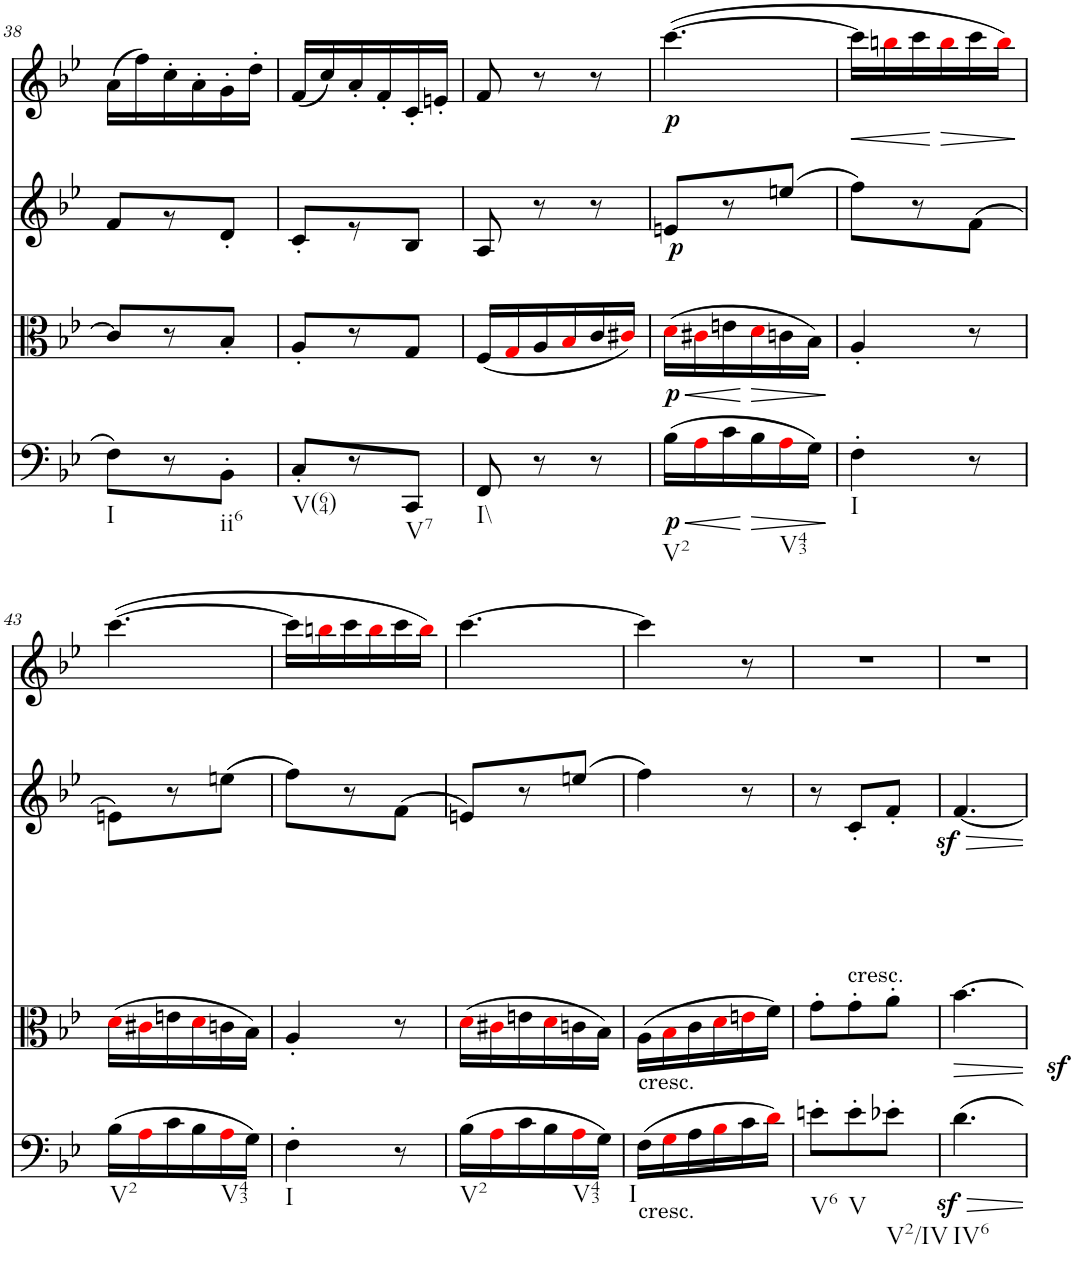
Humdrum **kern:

**kern	**dynam	**kern	**dynam	**kern	**dynam	**kern	**dynam
*part4	*part4	*part3	*part3	*part2	*part2	*part1	*part1
*staff4	*staff4	*staff3	*staff3	*staff2	*staff2	*staff1	*staff1
*I"Violoncello	*	*I"Viola	*	*I"Violin II	*	*I"Violin I	*
*I'Vc	*	*I'Vla	*	*I'Vln	*	*I'Vln	*
!!LO:PB:g=z
*clefF4	*	*clefC3	*	*clefG2	*	*clefG2	*
*k[b-e-]	*	*k[b-e-]	*	*k[b-e-]	*	*k[b-e-]	*
*M3/8	*	*M3/8	*	*M3/8	*	*M3/8	*
=38	=38	=38	=38	=38	=38	=38	=38
!LO:TX:b:t=I	!	!	!	!	!	!	!
8F\L	.	8c/L]	.	8f/L	.	(16a\LL	.
.	.	.	.	.	.	16ff\)	.
8r	.	8r	.	8r	.	16cc'\	.
.	.	.	.	.	.	16a'\	.
!LO:TX:b:t=ii6	!	!	!	!	!	!	!
8BB-'\J	.	8B-'/J	.	8d'/J	.	16g'\	.
.	.	.	.	.	.	16dd'\JJ	.
=39	=39	=39	=39	=39	=39	=39	=39
!LO:TX:b:t=V(64)	!	!	!	!	!	!	!
8C'/L	.	8A'/L	.	8c'/L	.	(16f/LL	.
.	.	.	.	.	.	16cc/)	.
8r	.	8r	.	8r	.	16a'/	.
.	.	.	.	.	.	16f'/	.
!LO:TX:b:t=V7	!	!	!	!	!	!	!
8CC/J	.	8G/J	.	8B-/J	.	16c'/	.
.	.	.	.	.	.	16en'/JJ	.
=40	=40	=40	=40	=40	=40	=40	=40
!LO:TX:b:t=I\\	!	!	!	!	!	!	!
8FF/	.	(16F/LL	.	8A/	.	8f/	.
.	.	16Gi/	.	.	.	.	.
8r	.	16A/	.	8r	.	8r	.
.	.	16B-i/	.	.	.	.	.
8r	.	16c/	.	8r	.	8r	.
.	.	16c#Xi/JJ)	.	.	.	.	.
=41	=41	=41	=41	=41	=41	=41	=41
!LO:TX:b:t=V2	!	!	!	!	!	!	!
!	!LO:HP:b	!	!LO:HP:b	!	!	!	!
!	!LO:DY:n=1:b	!	!LO:DY:n=1:b	!	!LO:DY:b	!	!LO:DY:b
(16B-\LL	< p	(16di\LL	< p	8en/L	p	([4.ccc\	p
16Ai\	.	16c#Xi\	.	.	.	.	.
16c\	.	16en\	.	8r	.	.	.
!	!LO:HP:n=1:b	!	!LO:HP:n=1:b	!	!	!	!
16B-\	[ >	16di\	[ >	.	.	.	.
!LO:TX:b:t=V43	!	!	!	!	!	!	!
16Ai\	.	16cn\	.	(8een/J	.	.	.
16G\JJ)	.	16B-\JJ)	.	.	.	.	.
.	]	.	]	.	.	.	.
=42	=42	=42	=42	=42	=42	=42	=42
!LO:TX:b:t=I	!	!	!	!	!	!	!
!	!	!	!	!	!	!	!LO:HP:b
4F'\	.	4A'/	.	8ff\L)	.	16ccc\LL]	<
.	.	.	.	.	.	16bbni\	.
.	.	.	.	8r	.	16ccc\	.
!	!	!	!	!	!	!	!LO:HP:n=1:b
.	.	.	.	.	.	16bbi\	[ >
8r	.	8r	.	(8f\J	.	16ccc\	.
.	.	.	.	.	.	16bbi\JJ)	.
.	.	.	.	.	.	.	]
!!LO:LB:g=z
=43	=43	=43	=43	=43	=43	=43	=43
!LO:TX:b:t=V2	!	!	!	!	!	!	!
(16B-\LL	.	(16di\LL	.	8en\L)	.	([4.ccc\	.
16Ai\	.	16c#Xi\	.	.	.	.	.
16c\	.	16en\	.	8r	.	.	.
16B-\	.	16di\	.	.	.	.	.
!LO:TX:b:t=V43	!	!	!	!	!	!	!
16Ai\	.	16cn\	.	(8een\J	.	.	.
16G\JJ)	.	16B-\JJ)	.	.	.	.	.
=44	=44	=44	=44	=44	=44	=44	=44
!LO:TX:b:t=I	!	!	!	!	!	!	!
4F'\	.	4A'/	.	8ff\L)	.	16ccc\LL]	.
.	.	.	.	.	.	16bbni\	.
.	.	.	.	8r	.	16ccc\	.
.	.	.	.	.	.	16bbi\	.
8r	.	8r	.	(8f\J	.	16ccc\	.
.	.	.	.	.	.	16bbi\JJ)	.
=45	=45	=45	=45	=45	=45	=45	=45
!LO:TX:b:t=V2	!	!	!	!	!	!	!
(16B-\LL	.	(16di\LL	.	8en/L)	.	[4.ccc\	.
16Ai\	.	16c#Xi\	.	.	.	.	.
16c\	.	16en\	.	8r	.	.	.
16B-\	.	16di\	.	.	.	.	.
!LO:TX:b:t=V43	!	!	!	!	!	!	!
16Ai\	.	16cn\	.	(8een/J	.	.	.
16G\JJ)	.	16B-\JJ)	.	.	.	.	.
=46	=46	=46	=46	=46	=46	=46	=46
!	!	!LO:TX:b:t=cresc.	!	!	!	!	!
!LO:TX:b:t=cresc.	!	!	!	!	!	!	!
!LO:TX:b:t=I	!	!	!	!	!	!	!
(16F\LL	.	(16A\LL	.	4ff\)	.	4ccc\]	.
16Gi\	.	16B-i\	.	.	.	.	.
16A\	.	16c\	.	.	.	.	.
16B-i\	.	16di\	.	.	.	.	.
16c\	.	16eni\	.	8r	.	8r	.
16di\JJ)	.	16f\JJ)	.	.	.	.	.
=47	=47	=47	=47	=47	=47	=47	=47
!LO:TX:b:t=V6	!	!	!	!	!	!	!
8en'\L	.	8g'\L	.	8r	.	4.r	.
!	!	!	!	!LO:TX:b:t=cresc.	!	!	!
!LO:TX:b:t=V	!	!	!	!	!	!	!
8e'\	.	8g'\	.	8c'/L	.	.	.
!LO:TX:b:t=V2/IV	!	!	!	!	!	!	!
8e-X'\J	.	8az<'\J	.	8f'/J	.	.	.
=48	=48	=48	=48	=48	=48	=48	=48
!LO:TX:b:t=IV6	!	!	!	!	!	!	!
4.dz<\	.	[4.b-\	.	[4.fz</	.	4.r	.
=	=	=	=	=	=	=	=
*-	*-	*-	*-	*-	*-	*-	*-
